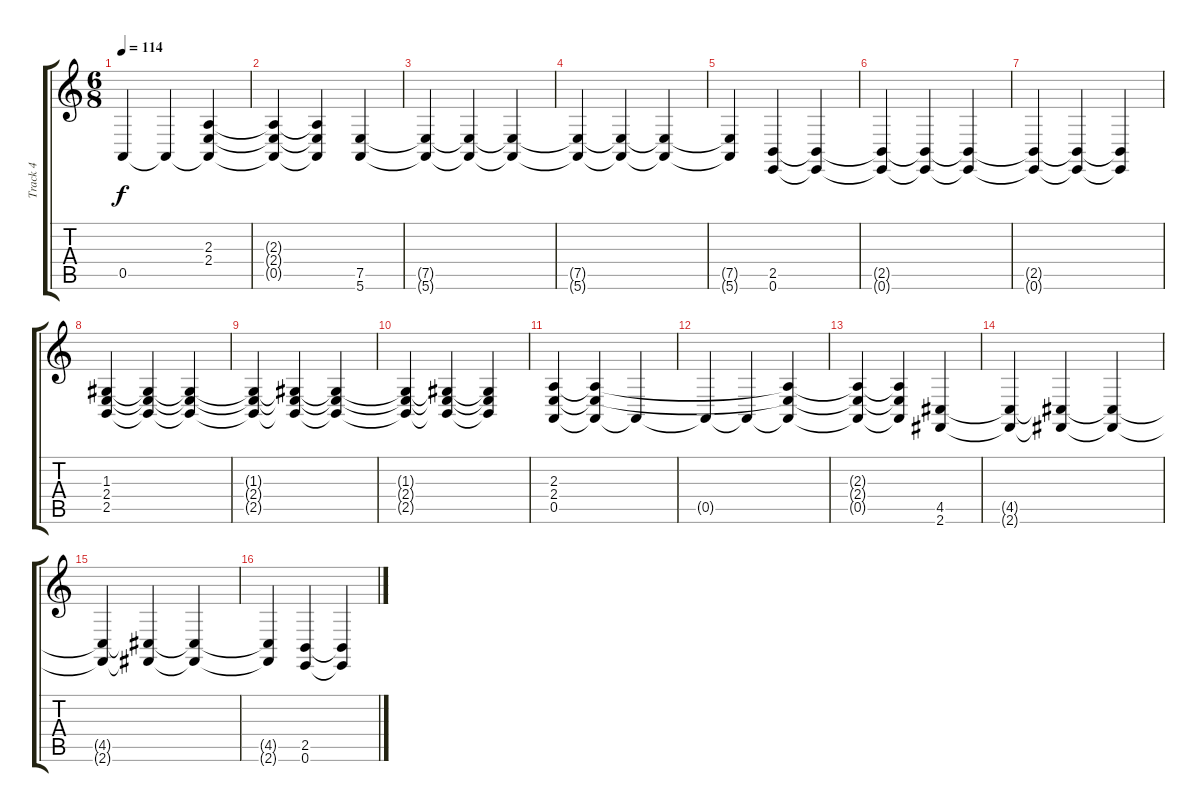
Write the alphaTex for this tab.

\track ("Track 4" "Track 4") {instrument choiraahs}
\staff {score tabs}
\tuning (E4 B3 G3 D3 A2 E2) {hide}
\ts (6 8)
\tempo 114
\clef g2
\ks c
0.5{t}.4{dy f} 0.5{t}.4 (2.3{t} 2.4{t} 0.5{t}).4 |
(2.3{t} 2.4{t} 0.5{t}).4 (2.3{t} 2.4{t} 0.5{t}).4 (7.5 5.6).4 |
(7.5{t} 5.6{t}).4 (7.5{t} 5.6{t}).4 (7.5{t} 5.6{t}).4 |
(7.5{t} 5.6{t}).4 (7.5{t} 5.6{t}).4 (7.5{t} 5.6{t}).4 |
(7.5{t} 5.6{t}).4 (2.5 0.6).4{volume 6} (2.5{t} 0.6{t}).4 |
(2.5{t} 0.6{t}).4 (2.5{t} 0.6{t}).4 (2.5{t} 0.6{t}).4 |
(2.5{t} 0.6{t}).4 (2.5{t} 0.6{t}).4 (2.5{t} 0.6{t}).4 |
(1.3 2.4 2.5).4{volume 13} (1.3{t} 2.4{t} 2.5{t}).4 (1.3{t} 2.4{t} 2.5{t}).4 |
(1.3{t} 2.4{t} 2.5{t}).4 (1.3{t} 2.4{t} 2.5{t}).4 (1.3{t} 2.4{t} 2.5{t}).4 |
(1.3{t} 2.4{t} 2.5{t}).4 (1.3{t} 2.4{t} 2.5{t}).4 (1.3{t} 2.4{t} 2.5{t}).4 |
(2.3 2.4 0.5).4 (2.3{t} 2.4{t} 0.5{t}).4 0.5{t}.4 |
0.5{t}.4 0.5{t}.4 (2.3{t} 2.4{t} 0.5{t}).4 |
(2.3{t} 2.4{t} 0.5{t}).4 (2.3{t} 2.4{t} 0.5{t}).4 (4.5 2.6).4 |
(4.5{t} 2.6{t}).4 (4.5{t} 2.6{t}).4 (4.5{t} 2.6{t}).4 |
(4.5{t} 2.6{t}).4 (4.5{t} 2.6{t}).4 (4.5{t} 2.6{t}).4 |
(4.5{t} 2.6{t}).4 (2.5 0.6).4 (2.5{t} 0.6{t}).4
